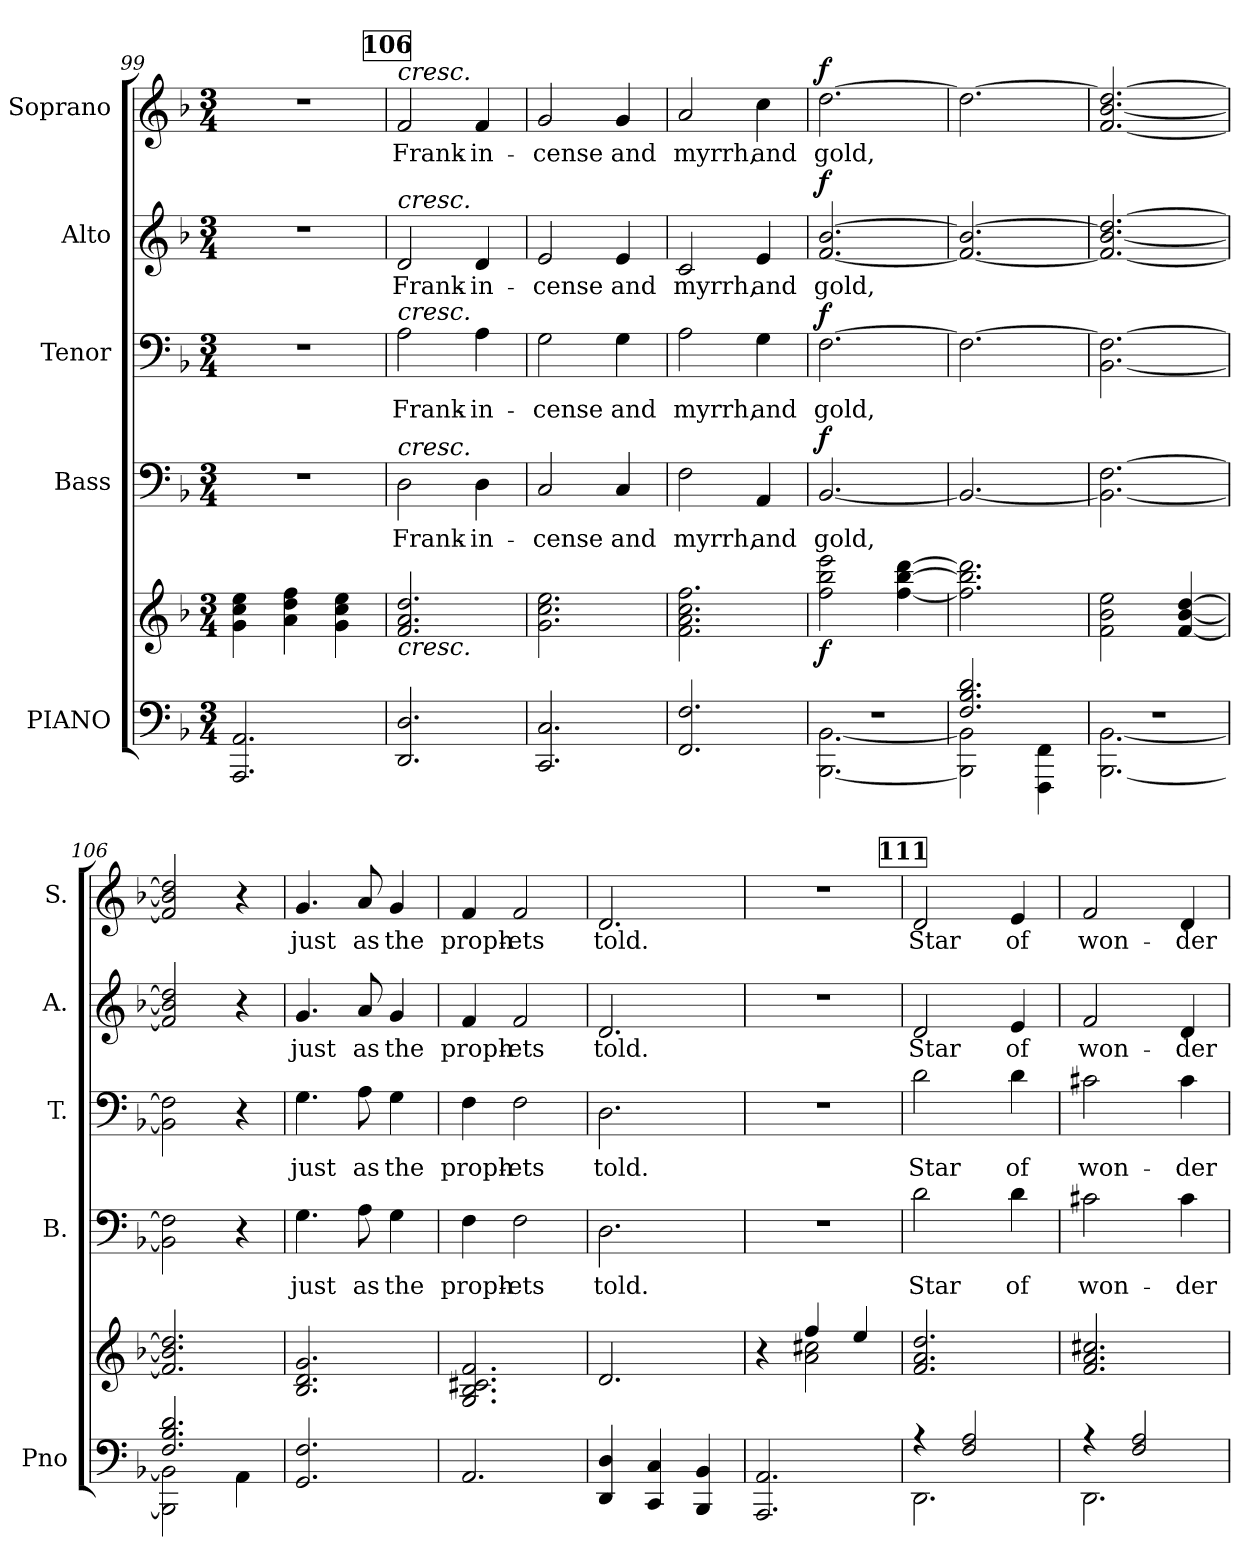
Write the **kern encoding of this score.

**kern	**kern	**dynam	**kern	**text	**dynam	**kern	**text	**dynam	**kern	**text	**dynam	**kern	**text	**dynam
*part5	*part5	*part5	*part4	*part4	*part4	*part3	*part3	*part3	*part2	*part2	*part2	*part1	*part1	*part1
*staff6	*staff5	*staff5/6	*staff4	*staff4	*staff4	*staff3	*staff3	*staff3	*staff2	*staff2	*staff2	*staff1	*staff1	*staff1
*I"PIANO	*	*	*I"Bass	*	*	*I"Tenor	*	*	*I"Alto	*	*	*I"Soprano	*	*
*I'Pno	*	*	*I'B.	*	*	*I'T.	*	*	*I'A.	*	*	*I'S.	*	*
*clefF4	*clefG2	*	*clefF4	*	*	*clefF4	*	*	*clefG2	*	*	*clefG2	*	*
*k[b-]	*k[b-]	*	*k[b-]	*	*	*k[b-]	*	*	*k[b-]	*	*	*k[b-]	*	*
*M3/4	*M3/4	*	*M3/4	*	*	*M3/4	*	*	*M3/4	*	*	*M3/4	*	*
=99	=99	=99	=99	=99	=99	=99	=99	=99	=99	=99	=99	=99	=99	=99
2.AAA/ 2.AA/	4g\ 4cc\ 4ee\	.	2.r	.	.	2.r	.	.	2.r	.	.	2.r	.	.
.	4a\ 4dd\ 4ff\	.	.	.	.	.	.	.	.	.	.	.	.	.
.	4g\ 4cc\ 4ee\	.	.	.	.	.	.	.	.	.	.	.	.	.
!!LO:PB:g=z
!!LO:REH:place=s1:a:B:cj:fs=14:t=106
=100	=100	=100	=100	=100	=100	=100	=100	=100	=100	=100	=100	=100	=100	=100
!	!	!	!	!	!	!	!	!	!	!	!	!LO:TX:a:i:t=cresc.	!	!
!	!	!	!	!	!	!	!	!	!LO:TX:a:i:t=cresc.	!	!	!	!	!
!	!	!	!	!	!	!LO:TX:a:i:t=cresc.	!	!	!	!	!	!	!	!
!	!	!	!LO:TX:a:i:t=cresc.	!	!	!	!	!	!	!	!	!	!	!
!	!LO:TX:b:i:t=cresc.	!	!	!	!	!	!	!	!	!	!	!	!	!
!	!	!	!	!LO:LY:b	!	!	!LO:LY:b	!	!	!LO:LY:b	!	!	!LO:LY:b	!
2.DD/ 2.D/	2.f/ 2.a/ 2.dd/	.	2D\	Frank-	.	2A\	Frank-	.	2d/	Frank-	.	2f/	Frank-	.
!	!	!	!	!LO:LY:b	!	!	!LO:LY:b	!	!	!LO:LY:b	!	!	!LO:LY:b	!
.	.	.	4D\	-in-	.	4A\	-in-	.	4d/	-in-	.	4f/	-in-	.
=101	=101	=101	=101	=101	=101	=101	=101	=101	=101	=101	=101	=101	=101	=101
!	!	!	!	!LO:LY:b	!	!	!LO:LY:b	!	!	!LO:LY:b	!	!	!LO:LY:b	!
2.CC/ 2.C/	2.g\ 2.cc\ 2.ee\	.	2C/	-cense	.	2G\	-cense	.	2e/	-cense	.	2g/	-cense	.
!	!	!	!	!LO:LY:b	!	!	!LO:LY:b	!	!	!LO:LY:b	!	!	!LO:LY:b	!
.	.	.	4C/	and	.	4G\	and	.	4e/	and	.	4g/	and	.
=102	=102	=102	=102	=102	=102	=102	=102	=102	=102	=102	=102	=102	=102	=102
!	!	!	!	!LO:LY:b	!	!	!LO:LY:b	!	!	!LO:LY:b	!	!	!LO:LY:b	!
2.FF/ 2.F/	2.f\ 2.a\ 2.cc\ 2.ff\	.	2F\	myrrh,	.	2A\	myrrh,	.	2c/	myrrh,	.	2a/	myrrh,	.
!	!	!	!	!LO:LY:b	!	!	!LO:LY:b	!	!	!LO:LY:b	!	!	!LO:LY:b	!
.	.	.	4AA/	and	.	4G\	and	.	4e/	and	.	4cc\	and	.
=103	=103	=103	=103	=103	=103	=103	=103	=103	=103	=103	=103	=103	=103	=103
*^	*	*	*	*	*	*	*	*	*	*	*	*	*	*
!	!	!	!LO:DY:b	!	!LO:LY:b	!LO:DY:a	!	!LO:LY:b	!LO:DY:a	!	!LO:LY:b	!LO:DY:a	!	!LO:LY:b	!LO:DY:a
2.r	[2.BBB-\ [2.BB-\	2ff\ 2bb-\ 2eee\	f	[2.BB-/	gold,	f	[2.F\	gold,	f	[2.f/ [2.b-/	gold,	f	[2.dd\	gold,	f
.	.	[4ff\ [4bb-\ [4ddd\	.	.	.	.	.	.	.	.	.	.	.	.	.
=104	=104	=104	=104	=104	=104	=104	=104	=104	=104	=104	=104	=104	=104	=104	=104
2.F/ 2.B-/ 2.d/	2BBB-\] 2BB-\]	2.ff\] 2.bb-\] 2.ddd\]	.	2.BB-/_	.	.	2.F\_	.	.	2.f/_ 2.b-/_	.	.	2.dd\_	.	.
.	4FFF\ 4FF\	.	.	.	.	.	.	.	.	.	.	.	.	.	.
=105	=105	=105	=105	=105	=105	=105	=105	=105	=105	=105	=105	=105	=105	=105	=105
2.r	[2.BBB-\ [2.BB-\	2f\ 2b-\ 2ee\	.	2.BB-\_ [2.F\	.	.	[2.BB-\ 2.F\_	.	.	2.f/_ 2.b-/_ [2.dd/	.	.	[2.f/ [2.b-/ 2.dd/_	.	.
.	.	[4f/ [4b-/ [4dd/	.	.	.	.	.	.	.	.	.	.	.	.	.
=106	=106	=106	=106	=106	=106	=106	=106	=106	=106	=106	=106	=106	=106	=106	=106
2.F/ 2.B-/ 2.d/	2BBB-\] 2BB-\]	2.f/] 2.b-/] 2.dd/]	.	2BB-\] 2F\]	.	.	2BB-\] 2F\]	.	.	2f/] 2b-/] 2dd/]	.	.	2f/] 2b-/] 2dd/]	.	.
.	4AA\	.	.	4r	.	.	4r	.	.	4r	.	.	4r	.	.
=107	=107	=107	=107	=107	=107	=107	=107	=107	=107	=107	=107	=107	=107	=107	=107
!	!	!	!	!	!LO:LY:b	!	!	!LO:LY:b	!	!	!LO:LY:b	!	!	!LO:LY:b	!
*v	*v	*	*	*	*	*	*	*	*	*	*	*	*	*	*
2.GG/ 2.F/	2.B-/ 2.d/ 2.g/	.	4.G\	just	.	4.G\	just	.	4.g/	just	.	4.g/	just	.
!	!	!	!	!LO:LY:b	!	!	!LO:LY:b	!	!	!LO:LY:b	!	!	!LO:LY:b	!
.	.	.	8A\	as	.	8A\	as	.	8a/	as	.	8a/	as	.
!	!	!	!	!LO:LY:b	!	!	!LO:LY:b	!	!	!LO:LY:b	!	!	!LO:LY:b	!
.	.	.	4G\	the	.	4G\	the	.	4g/	the	.	4g/	the	.
=108	=108	=108	=108	=108	=108	=108	=108	=108	=108	=108	=108	=108	=108	=108
!	!	!	!	!LO:LY:b	!	!	!LO:LY:b	!	!	!LO:LY:b	!	!	!LO:LY:b	!
2.AA/	2.G/ 2.B-/ 2.c#X/ 2.f/	.	4F\	proph-	.	4F\	proph-	.	4f/	proph-	.	4f/	proph-	.
!	!	!	!	!LO:LY:b	!	!	!LO:LY:b	!	!	!LO:LY:b	!	!	!LO:LY:b	!
.	.	.	2F\	-ets	.	2F\	-ets	.	2f/	-ets	.	2f/	-ets	.
!!LO:LB:g=z
=109	=109	=109	=109	=109	=109	=109	=109	=109	=109	=109	=109	=109	=109	=109
!	!	!	!	!LO:LY:b	!	!	!LO:LY:b	!	!	!LO:LY:b	!	!	!LO:LY:b	!
4DD/ 4D/	2.d/	.	2.D\	told.	.	2.D\	told.	.	2.d/	told.	.	2.d/	told.	.
4CC/ 4C/	.	.	.	.	.	.	.	.	.	.	.	.	.	.
4BBB-/ 4BB-/	.	.	.	.	.	.	.	.	.	.	.	.	.	.
=110	=110	=110	=110	=110	=110	=110	=110	=110	=110	=110	=110	=110	=110	=110
*	*^	*	*	*	*	*	*	*	*	*	*	*	*	*
2.AAA/ 2.AA/	4r	4ryy	.	2.r	.	.	2.r	.	.	2.r	.	.	2.r	.	.
.	4ff/	2a\ 2cc#X\	.	.	.	.	.	.	.	.	.	.	.	.	.
.	4ee/	.	.	.	.	.	.	.	.	.	.	.	.	.	.
*	*v	*v	*	*	*	*	*	*	*	*	*	*	*	*	*
!!LO:REH:place=s1:a:B:cj:fs=14:t=111
=111	=111	=111	=111	=111	=111	=111	=111	=111	=111	=111	=111	=111	=111	=111
*^	*	*	*	*	*	*	*	*	*	*	*	*	*	*
!	!	!	!	!	!LO:LY:b	!	!	!LO:LY:b	!	!	!LO:LY:b	!	!	!LO:LY:b	!
4r	2.DD\	2.f/ 2.a/ 2.dd/	.	2d\	Star	.	2d\	Star	.	2d/	Star	.	2d/	Star	.
2F/ 2A/	.	.	.	.	.	.	.	.	.	.	.	.	.	.	.
!	!	!	!	!	!LO:LY:b	!	!	!LO:LY:b	!	!	!LO:LY:b	!	!	!LO:LY:b	!
.	.	.	.	4d\	of	.	4d\	of	.	4e/	of	.	4e/	of	.
=112	=112	=112	=112	=112	=112	=112	=112	=112	=112	=112	=112	=112	=112	=112	=112
!	!	!	!	!	!LO:LY:b	!	!	!LO:LY:b	!	!	!LO:LY:b	!	!	!LO:LY:b	!
4r	2.DD\	2.f/ 2.a/ 2.cc#X/	.	2c#X\	won-	.	2c#X\	won-	.	2f/	won-	.	2f/	won-	.
2F/ 2A/	.	.	.	.	.	.	.	.	.	.	.	.	.	.	.
!	!	!	!	!	!LO:LY:b	!	!	!LO:LY:b	!	!	!LO:LY:b	!	!	!LO:LY:b	!
.	.	.	.	4c#\	-der	.	4c#\	-der	.	4d/	-der	.	4d/	-der	.
*v	*v	*	*	*	*	*	*	*	*	*	*	*	*	*	*
=	=	=	=	=	=	=	=	=	=	=	=	=	=	=
*-	*-	*-	*-	*-	*-	*-	*-	*-	*-	*-	*-	*-	*-	*-
